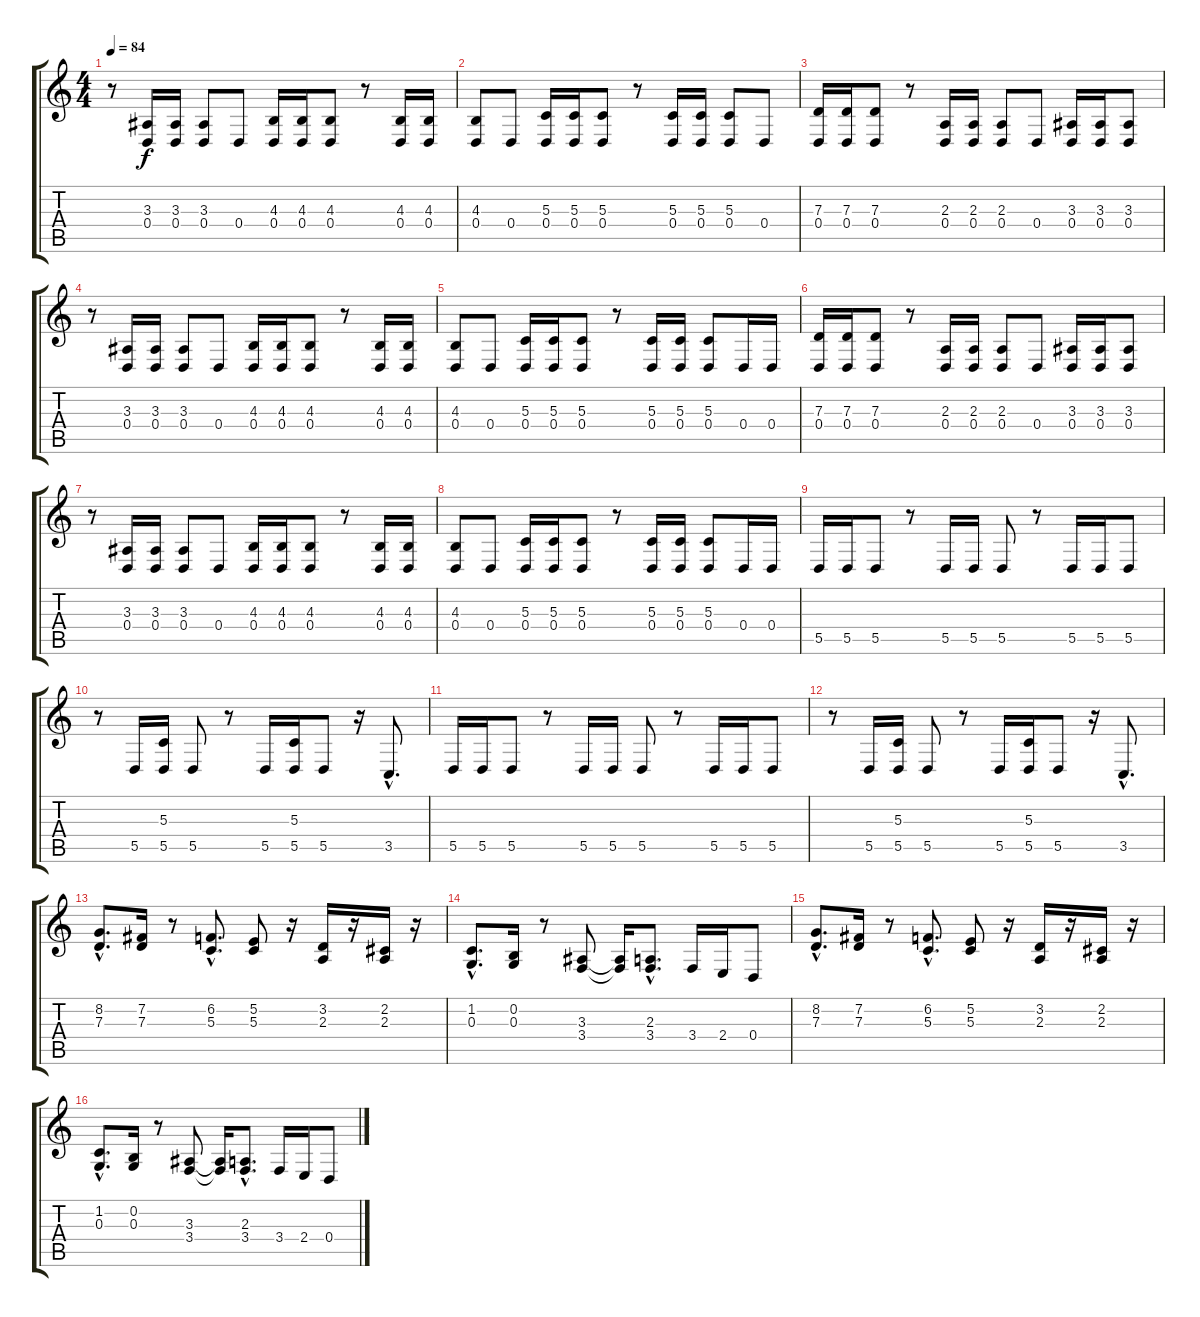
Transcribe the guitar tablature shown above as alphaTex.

\track "" {instrument stringensemble1}
\staff {score tabs}
\tuning (E4 B3 G3 D3 A2 E2) {hide}
\ts (4 4)
\tempo 84
\clef g2
\ks c
r.8{dy f} (3.3 0.4).16 (3.3 0.4).16 (3.3 0.4).8 0.4.8 (4.3 0.4).16 (4.3 0.4).16 (4.3 0.4).8 r.8 (4.3 0.4).16 (4.3 0.4).16 |
(4.3 0.4).8 0.4.8 (5.3 0.4).16 (5.3 0.4).16 (5.3 0.4).8 r.8 (5.3 0.4).16 (5.3 0.4).16 (5.3 0.4).8 0.4.8 |
(7.3 0.4).16 (7.3 0.4).16 (7.3 0.4).8 r.8 (2.3 0.4).16 (2.3 0.4).16 (2.3 0.4).8 0.4.8 (3.3 0.4).16 (3.3 0.4).16 (3.3 0.4).8 |
r.8 (3.3 0.4).16 (3.3 0.4).16 (3.3 0.4).8 0.4.8 (4.3 0.4).16 (4.3 0.4).16 (4.3 0.4).8 r.8 (4.3 0.4).16 (4.3 0.4).16 |
(4.3 0.4).8 0.4.8 (5.3 0.4).16 (5.3 0.4).16 (5.3 0.4).8 r.8 (5.3 0.4).16 (5.3 0.4).16 (5.3 0.4).8 0.4.16 0.4.16 |
(7.3 0.4).16 (7.3 0.4).16 (7.3 0.4).8 r.8 (2.3 0.4).16 (2.3 0.4).16 (2.3 0.4).8 0.4.8 (3.3 0.4).16 (3.3 0.4).16 (3.3 0.4).8 |
r.8 (3.3 0.4).16 (3.3 0.4).16 (3.3 0.4).8 0.4.8 (4.3 0.4).16 (4.3 0.4).16 (4.3 0.4).8 r.8 (4.3 0.4).16 (4.3 0.4).16 |
(4.3 0.4).8 0.4.8 (5.3 0.4).16 (5.3 0.4).16 (5.3 0.4).8 r.8 (5.3 0.4).16 (5.3 0.4).16 (5.3 0.4).8 0.4.16 0.4.16 |
5.5.16 5.5.16 5.5.8 r.8 5.5.16 5.5.16 5.5.8 r.8 5.5.16 5.5.16 5.5.8 |
r.8 5.5.16 (5.3 5.5).16 5.5.8 r.8 5.5.16 (5.3 5.5).16 5.5.8 r.16 3.5{hac}.8{d} |
5.5.16 5.5.16 5.5.8 r.8 5.5.16 5.5.16 5.5.8 r.8 5.5.16 5.5.16 5.5.8 |
r.8 5.5.16 (5.3 5.5).16 5.5.8 r.8 5.5.16 (5.3 5.5).16 5.5.8 r.16 3.5{hac}.8{d} |
(8.2{hac} 7.3{hac}).8{d} (7.2 7.3).16 r.8 (6.2{hac} 5.3{hac}).8{d} (5.2 5.3).8 r.16 (3.2 2.3).16 r.16 (2.2 2.3).16 r.16 |
(1.2{hac} 0.3{hac}).8{d} (0.2 0.3).16 r.8 (3.3 3.4).8 (3.3{t} 3.4{t}).16 (2.3{hac} 3.4{hac}).8{d} 3.4.16 2.4.16 0.4.8 |
(8.2{hac} 7.3{hac}).8{d} (7.2 7.3).16 r.8 (6.2{hac} 5.3{hac}).8{d} (5.2 5.3).8 r.16 (3.2 2.3).16 r.16 (2.2 2.3).16 r.16 |
(1.2{hac} 0.3{hac}).8{d} (0.2 0.3).16 r.8 (3.3 3.4).8 (3.3{t} 3.4{t}).16 (2.3{hac} 3.4{hac}).8{d} 3.4.16 2.4.16 0.4.8
